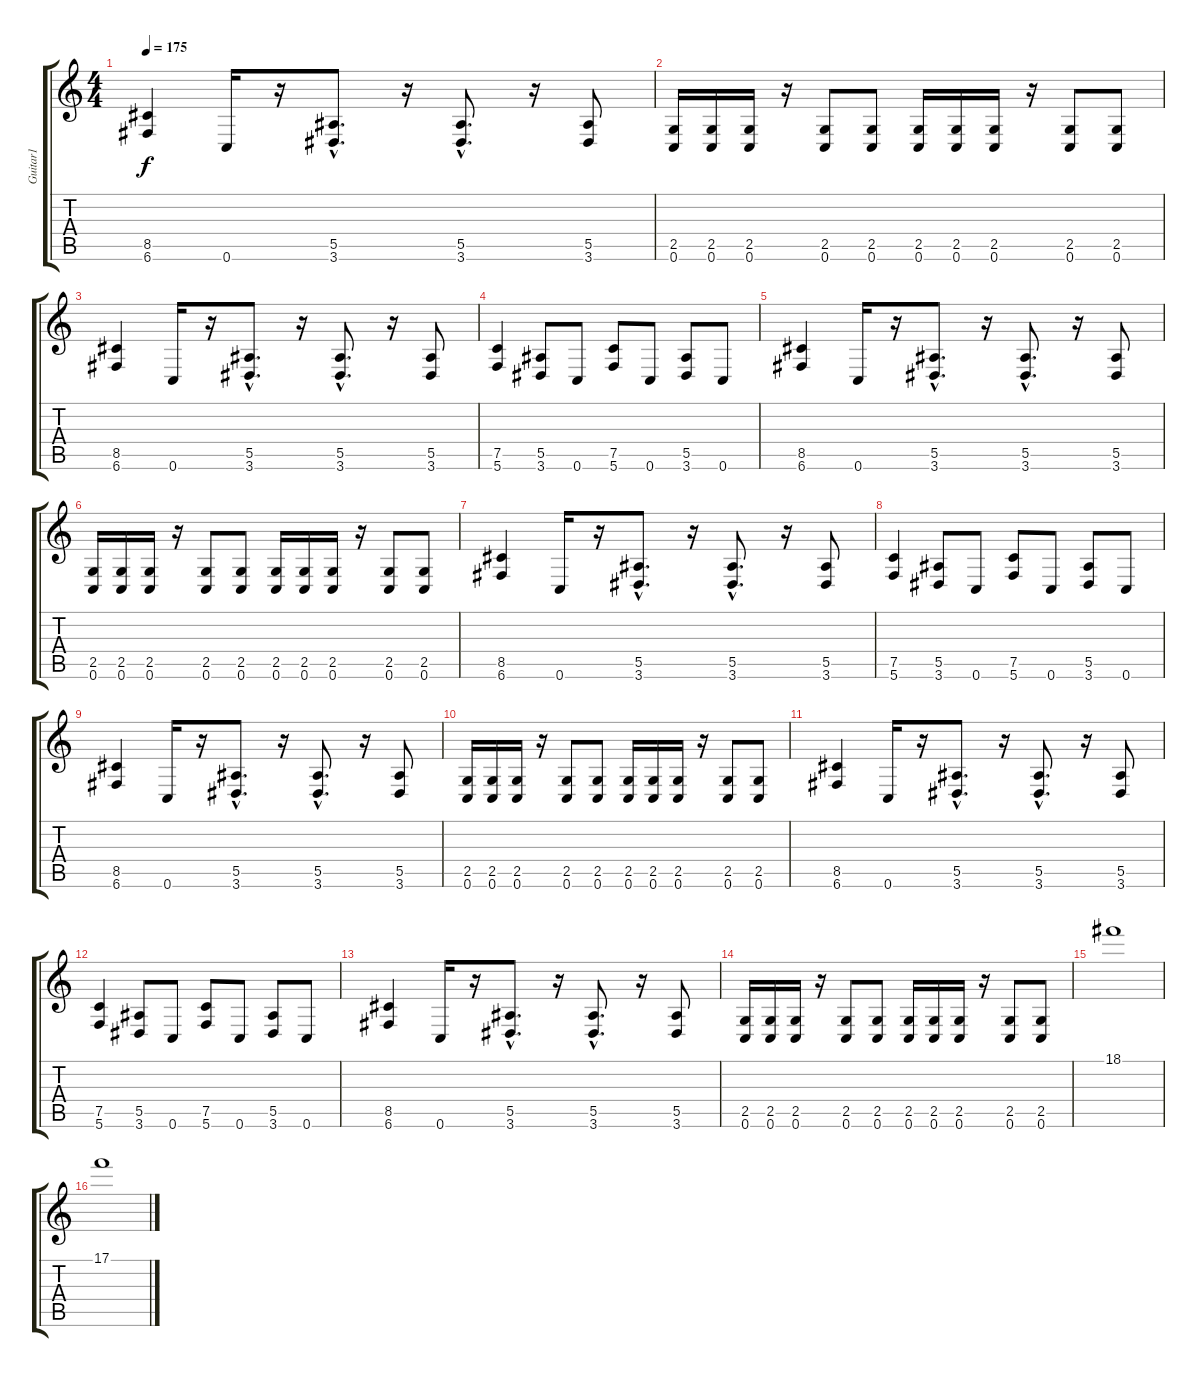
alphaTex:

\track ("Guitar1" "Guitar1") {instrument distortionguitar}
\staff {score tabs}
\tuning (C4 G3 Eb3 Bb2 F2 C2) {hide}
\ts (4 4)
\tempo 175
\clef g2
\ks c
(8.5 6.6).4{dy f} 0.6.16 r.16 (5.5{hac} 3.6{hac}).8{d} r.16 (5.5{hac} 3.6{hac}).8{d} r.16 (5.5 3.6).8 |
(2.5 0.6).16 (2.5 0.6).16 (2.5 0.6).16 r.16 (2.5 0.6).8 (2.5 0.6).8 (2.5 0.6).16 (2.5 0.6).16 (2.5 0.6).16 r.16 (2.5 0.6).8 (2.5 0.6).8 |
(8.5 6.6).4 0.6.16 r.16 (5.5{hac} 3.6{hac}).8{d} r.16 (5.5{hac} 3.6{hac}).8{d} r.16 (5.5 3.6).8 |
(7.5 5.6).4 (5.5 3.6).8 0.6.8 (7.5 5.6).8 0.6.8 (5.5 3.6).8 0.6.8 |
(8.5 6.6).4 0.6.16 r.16 (5.5{hac} 3.6{hac}).8{d} r.16 (5.5{hac} 3.6{hac}).8{d} r.16 (5.5 3.6).8 |
(2.5 0.6).16 (2.5 0.6).16 (2.5 0.6).16 r.16 (2.5 0.6).8 (2.5 0.6).8 (2.5 0.6).16 (2.5 0.6).16 (2.5 0.6).16 r.16 (2.5 0.6).8 (2.5 0.6).8 |
(8.5 6.6).4 0.6.16 r.16 (5.5{hac} 3.6{hac}).8{d} r.16 (5.5{hac} 3.6{hac}).8{d} r.16 (5.5 3.6).8 |
(7.5 5.6).4 (5.5 3.6).8 0.6.8 (7.5 5.6).8 0.6.8 (5.5 3.6).8 0.6.8 |
(8.5 6.6).4 0.6.16 r.16 (5.5{hac} 3.6{hac}).8{d} r.16 (5.5{hac} 3.6{hac}).8{d} r.16 (5.5 3.6).8 |
(2.5 0.6).16 (2.5 0.6).16 (2.5 0.6).16 r.16 (2.5 0.6).8 (2.5 0.6).8 (2.5 0.6).16 (2.5 0.6).16 (2.5 0.6).16 r.16 (2.5 0.6).8 (2.5 0.6).8 |
(8.5 6.6).4 0.6.16 r.16 (5.5{hac} 3.6{hac}).8{d} r.16 (5.5{hac} 3.6{hac}).8{d} r.16 (5.5 3.6).8 |
(7.5 5.6).4 (5.5 3.6).8 0.6.8 (7.5 5.6).8 0.6.8 (5.5 3.6).8 0.6.8 |
(8.5 6.6).4 0.6.16 r.16 (5.5{hac} 3.6{hac}).8{d} r.16 (5.5{hac} 3.6{hac}).8{d} r.16 (5.5 3.6).8 |
(2.5 0.6).16 (2.5 0.6).16 (2.5 0.6).16 r.16 (2.5 0.6).8 (2.5 0.6).8 (2.5 0.6).16 (2.5 0.6).16 (2.5 0.6).16 r.16 (2.5 0.6).8 (2.5 0.6).8 |
18.1.1 |
17.1.1
